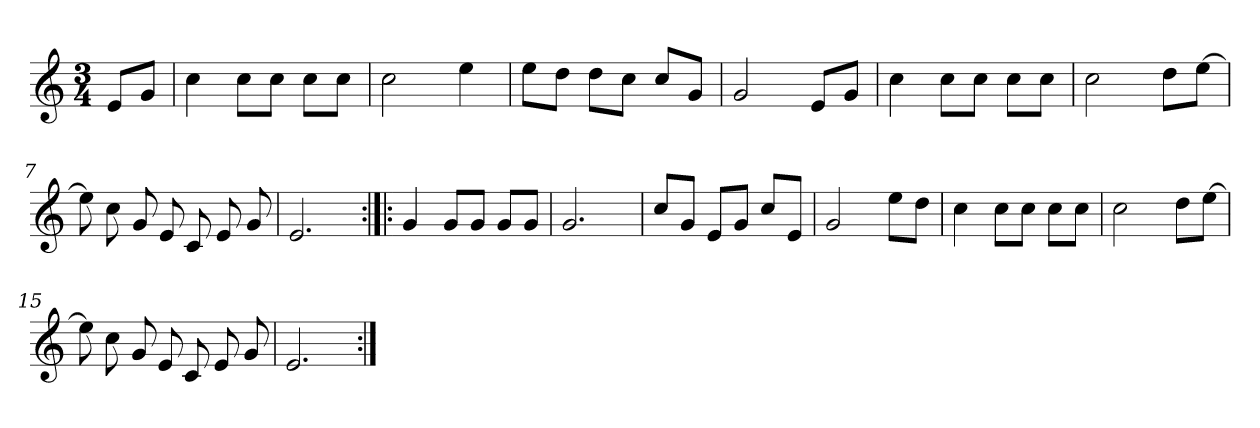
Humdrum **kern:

**kern
*part1
*staff1
*clefG2
*k[]
*C:
*M3/4
*MM120
=
8e/L
8g/J
=1
4cc
8cc\L
8cc\J
8cc\L
8cc\J
=2
2cc
4ee
=3
8ee\L
8dd\J
8dd\L
8cc\J
8cc/L
8g/J
=4
2g
8e/L
8g/J
=5
4cc
8cc\L
8cc\J
8cc\L
8cc\J
=6
2cc
8dd\L
[8ee\J
=7
8ee]
8cc
8g
8e
8c
8e
8g
=8
2.e
=9:|!|:
4g
8g/L
8g/J
8g/L
8g/J
=10
2.g
=11
8cc/L
8g/J
8e/L
8g/J
8cc/L
8e/J
=12
2g
8ee\L
8dd\J
=13
4cc
8cc\L
8cc\J
8cc\L
8cc\J
=14
2cc
8dd\L
[8ee\J
=15
8ee]
8cc
8g
8e
8c
8e
8g
=16
2.e
=:|!
*-
